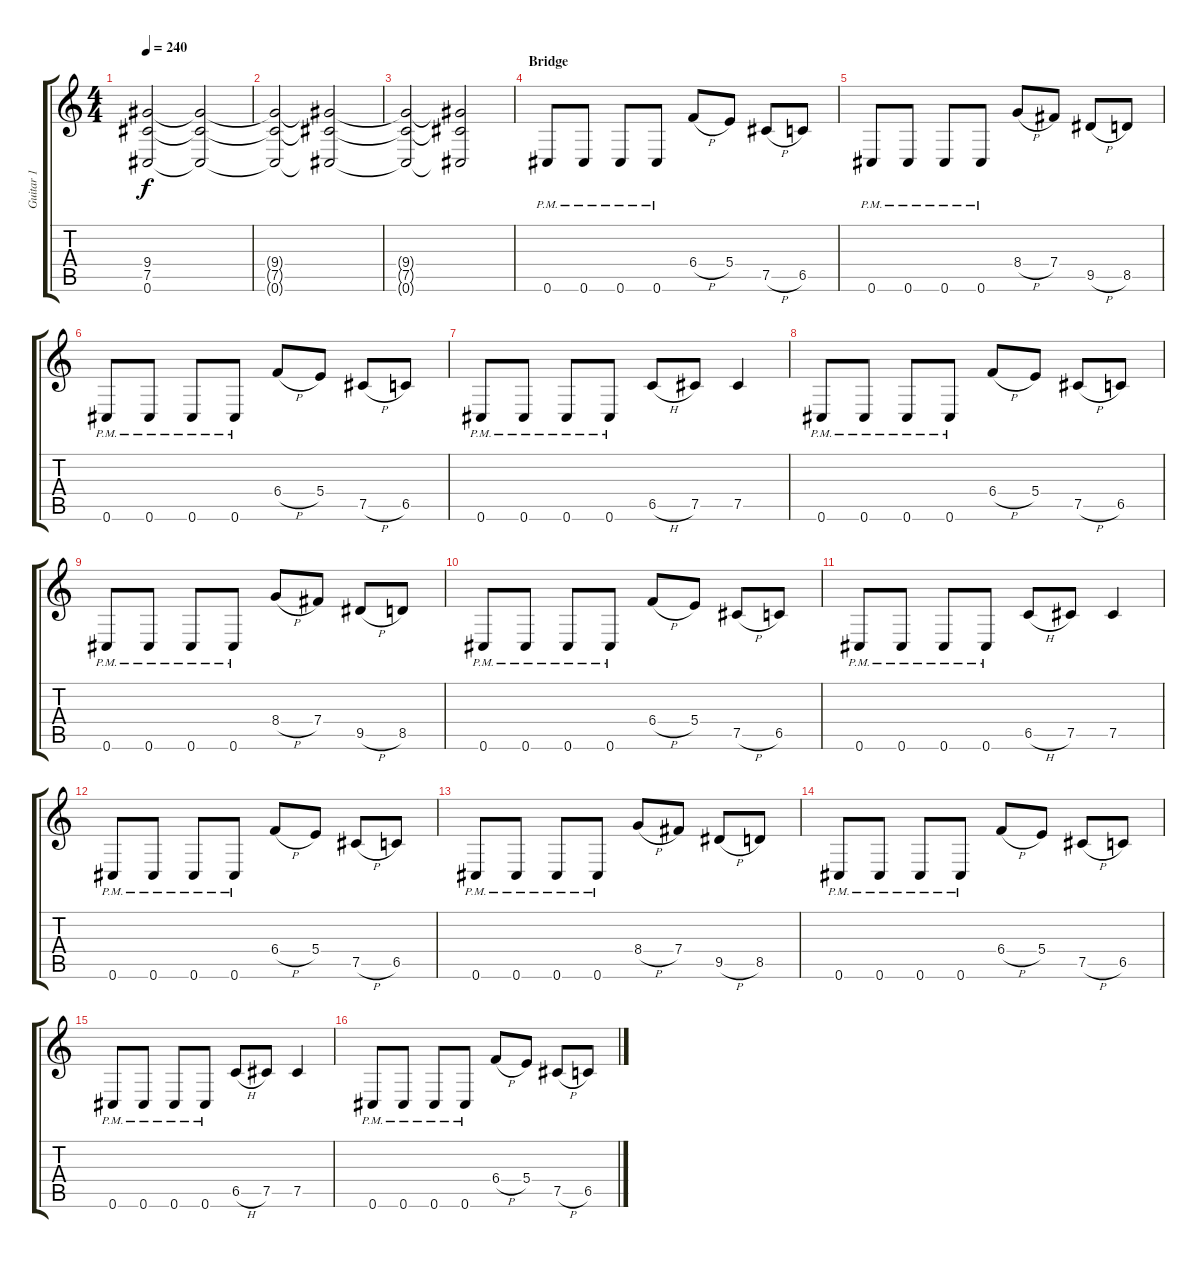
\track ("Guitar 1" "Guitar 1") {instrument distortionguitar}
\staff {score tabs}
\tuning (Db4 Ab3 E3 B2 Gb2 Db2) {hide}
\ts (4 4)
\tempo 240
\clef g2
\ks c
(9.4{t} 7.5{t} 0.6{t}).2{dy f} (9.4{t} 7.5{t} 0.6{t}).2 |
(9.4{t} 7.5{t} 0.6{t}).2 (9.4{t} 7.5{t} 0.6{t}).2 |
(9.4{t} 7.5{t} 0.6{t}).2 (9.4{t} 7.5{t} 0.6{t}).2 |
\section ("" "Bridge")
0.6{pm}.8 0.6{pm}.8 0.6{pm}.8 0.6{pm}.8 6.4{h}.8 5.4.8 7.5{h}.8 6.5.8 |
0.6{pm}.8 0.6{pm}.8 0.6{pm}.8 0.6{pm}.8 8.4{h}.8 7.4.8 9.5{h}.8 8.5.8 |
0.6{pm}.8 0.6{pm}.8 0.6{pm}.8 0.6{pm}.8 6.4{h}.8 5.4.8 7.5{h}.8 6.5.8 |
0.6{pm}.8 0.6{pm}.8 0.6{pm}.8 0.6{pm}.8 6.5{h}.8 7.5.8 7.5.4 |
0.6{pm}.8 0.6{pm}.8 0.6{pm}.8 0.6{pm}.8 6.4{h}.8 5.4.8 7.5{h}.8 6.5.8 |
0.6{pm}.8 0.6{pm}.8 0.6{pm}.8 0.6{pm}.8 8.4{h}.8 7.4.8 9.5{h}.8 8.5.8 |
0.6{pm}.8 0.6{pm}.8 0.6{pm}.8 0.6{pm}.8 6.4{h}.8 5.4.8 7.5{h}.8 6.5.8 |
0.6{pm}.8 0.6{pm}.8 0.6{pm}.8 0.6{pm}.8 6.5{h}.8 7.5.8 7.5.4 |
0.6{pm}.8 0.6{pm}.8 0.6{pm}.8 0.6{pm}.8 6.4{h}.8 5.4.8 7.5{h}.8 6.5.8 |
0.6{pm}.8 0.6{pm}.8 0.6{pm}.8 0.6{pm}.8 8.4{h}.8 7.4.8 9.5{h}.8 8.5.8 |
0.6{pm}.8 0.6{pm}.8 0.6{pm}.8 0.6{pm}.8 6.4{h}.8 5.4.8 7.5{h}.8 6.5.8 |
0.6{pm}.8 0.6{pm}.8 0.6{pm}.8 0.6{pm}.8 6.5{h}.8 7.5.8 7.5.4 |
0.6{pm}.8 0.6{pm}.8 0.6{pm}.8 0.6{pm}.8 6.4{h}.8 5.4.8 7.5{h}.8 6.5.8
